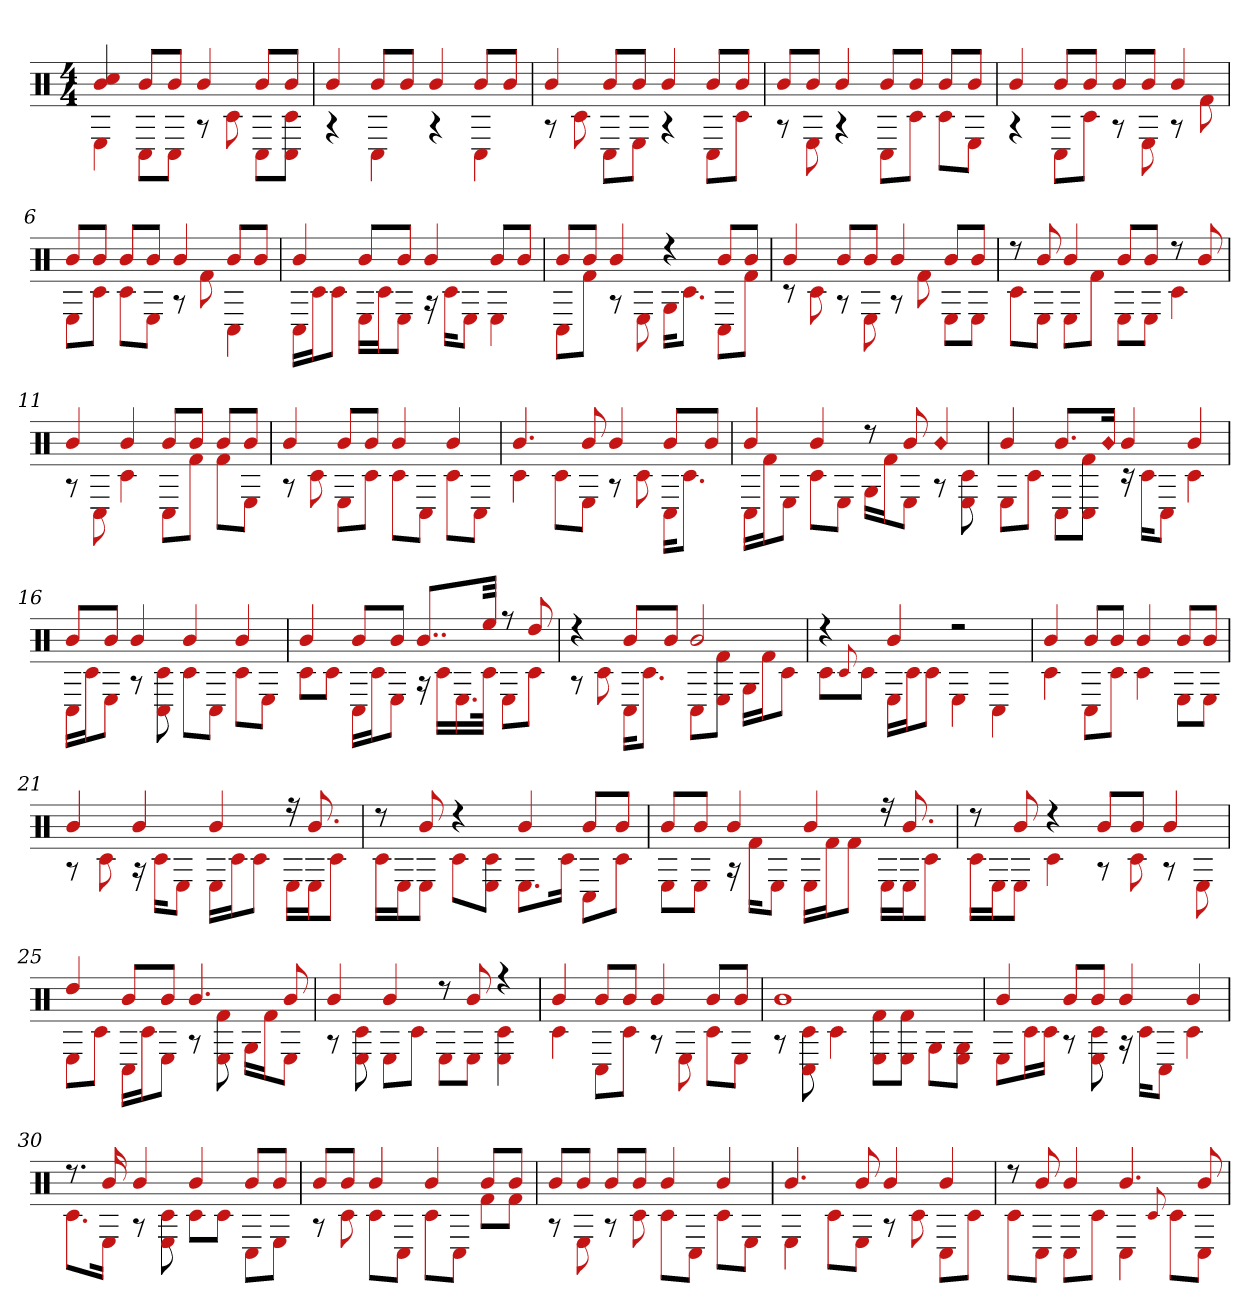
**kern
*part1
*staff1
*clefX
*k[]
*M4/4
=1
*^
4cc# 4b	4E
8bL	8C#L
8bJ	8C#J
4b	8r
.	8c#
8bL	8C#L
8bJ	8C# 8c#J
=2	=2
4b	4r
8bL	4C#
8bJ	.
4b	4r
8bL	4C#
8bJ	.
=3	=3
4b	8r
.	8c#
8bL	8C#L
8bJ	8EJ
4b	4r
8bL	8C#L
8bJ	8c#J
=4	=4
8bL	8r
8bJ	8E
4b	4r
8bL	8C#L
8bJ	8c#J
8bL	8c#L
8bJ	8EJ
=5	=5
4b	4r
8bL	8C#L
8bJ	8c#J
8bL	8r
8bJ	8E
4b	8r
.	8f#
=6	=6
8bL	8EL
8bJ	8c#J
8bL	8c#L
8bJ	8EJ
4b	8r
.	8f#
8bL	4C#
8bJ	.
=7	=7
4b	16C#LL
.	16c#J
.	8c#J
8bL	16ELL
.	16c#J
8bJ	8EJ
4b	16r
.	16c#KL
.	8EJ
8bL	4E
8bJ	.
=8	=8
8bL	8C#L
8bJ	8f#J
4b	8r
.	8E
4r	16GKL
.	8.c#J
8bL	8C#L
8bJ	8f#J
=9	=9
4b	8r
.	8c#
8bL	8r
8bJ	8E
4b	8r
.	8f#
8bL	8EL
8bJ	8EJ
=10	=10
8r	8c#L
8b	8EJ
4b	8EL
.	8f#J
8bL	8EL
8bJ	8EJ
8r	4c#
8b	.
=11	=11
4b	8r
.	8C#
4b	4c#
8bL	8C#L
8bJ	8f#J
8bL	8f#L
8bJ	8EJ
=12	=12
4b	8r
.	8c#
8bL	8EL
8bJ	8c#J
4b	8c#L
.	8C#J
4b	8c#L
.	8C#J
=13	=13
4.b	4c#
.	8c#L
8b	8EJ
4b	8r
.	8c#
8bL	16C#KL
.	8.c#J
8bJ	.
=14	=14
4b	16C#LL
.	16f#J
.	8EJ
4b	8c#L
.	8EJ
8r	16GLL
.	16f#J
8b	8EJ
!LO:N:head=diamond	!
4b	8r
.	8c# 8E
=15	=15
4b	8EL
.	8c#J
8.bL	8C#L
.	8f# 8C#J
!LO:N:head=diamond	!
16bJk	.
4b	16r
.	16c#KL
.	8C#J
4b	4c#
=16	=16
8bL	16C#LL
.	16c#J
8bJ	8EJ
4b	8r
.	8c# 8C#
4b	8c#L
.	8C#J
4b	8c#L
.	8EJ
=17	=17
4b	8c#L
.	8c#J
8bL	16C#LL
.	16c#J
8bJ	8EJ
8..bL	16r
.	16c#LL
.	16.E
32eeJkk	32c#JJk
8r	8EL
8dd	8c#J
=18	=18
4r	8r
.	8c#
8bL	16C#KL
.	8.c#J
8bJ	.
2b	8C#L
.	8f# 8EJ
.	16GLL
.	16f#J
.	8c#J
=19	=19
4r	8c#L
.	8qqc#
.	8c#J
4b	16ELL
.	16c#J
.	8c#J
2r	4E
.	4C#
=20	=20
4b	4c#
8bL	8C#L
8bJ	8c#J
4b	4c#
8bL	8EL
8bJ	8EJ
=21	=21
4b	8r
.	8c#
4b	16r
.	16c#KL
.	8EJ
4b	16ELL
.	16c#J
.	8c#J
16r	16ELL
8.b	16EJ
.	8c#J
=22	=22
8r	16c#LL
.	16EJ
8b	8EJ
4r	8c#L
.	8c# 8EJ
4b	8.EL
.	16c#Jk
8bL	8C#L
8bJ	8c#J
=23	=23
8bL	8EL
8bJ	8EJ
4b	16r
.	16f#KL
.	8EJ
4b	16ELL
.	16f#J
.	8f#J
16r	16ELL
8.b	16EJ
.	8c#J
=24	=24
8r	16c#LL
.	16EJ
8b	8EJ
4r	4c#
8bL	8r
8bJ	8c#
4b	8r
.	8E
=25	=25
4dd	8EL
.	8c#J
8bL	16C#LL
.	16c#J
8bJ	8EJ
4.b	8r
.	8f# 8E
.	16GLL
.	16f#J
8b	8EJ
=26	=26
4b	8r
.	8c# 8E
4b	8EL
.	8c#J
8r	8EL
8b	8EJ
4r	4c# 4E
=27	=27
4b	4c#
8bL	8C#L
8bJ	8c#J
4b	8r
.	8E
8bL	8c#L
8bJ	8EJ
=28	=28
1b	8r
.	8c# 8C#
.	4c#
.	8E 8f#L
.	8f# 8EJ
.	8GL
.	8G 8EJ
=29	=29
4b	8EL
.	16c#L
.	16c#JJ
8bL	8r
8bJ	8c# 8E
4b	16r
.	16c#KL
.	8C#J
4b	4c#
=30	=30
8.r	8.c#L
16b	16EJk
4b	8r
.	8c# 8E
4b	8c#L
.	8c#J
8bL	8C#L
8bJ	8EJ
=31	=31
8bL	8r
8bJ	8c#
4b	8c#L
.	8C#J
4b	8c#L
.	8C#J
8bL	8f#L
8bJ	8f#J
=32	=32
8bL	8r
8bJ	8E
8bL	8r
8bJ	8c#
4b	8c#L
.	8C#J
4b	8c#L
.	8EJ
=33	=33
4.b	4E
.	8c#L
8b	8EJ
4b	8r
.	8c#
4b	8C#L
.	8c#J
=34	=34
8r	8c#L
8b	8C#J
4b	8C#L
.	8c#J
4.b	4C#
.	8qqc#
.	8c#L
8b	8C#J
*v	*v
=
*-
